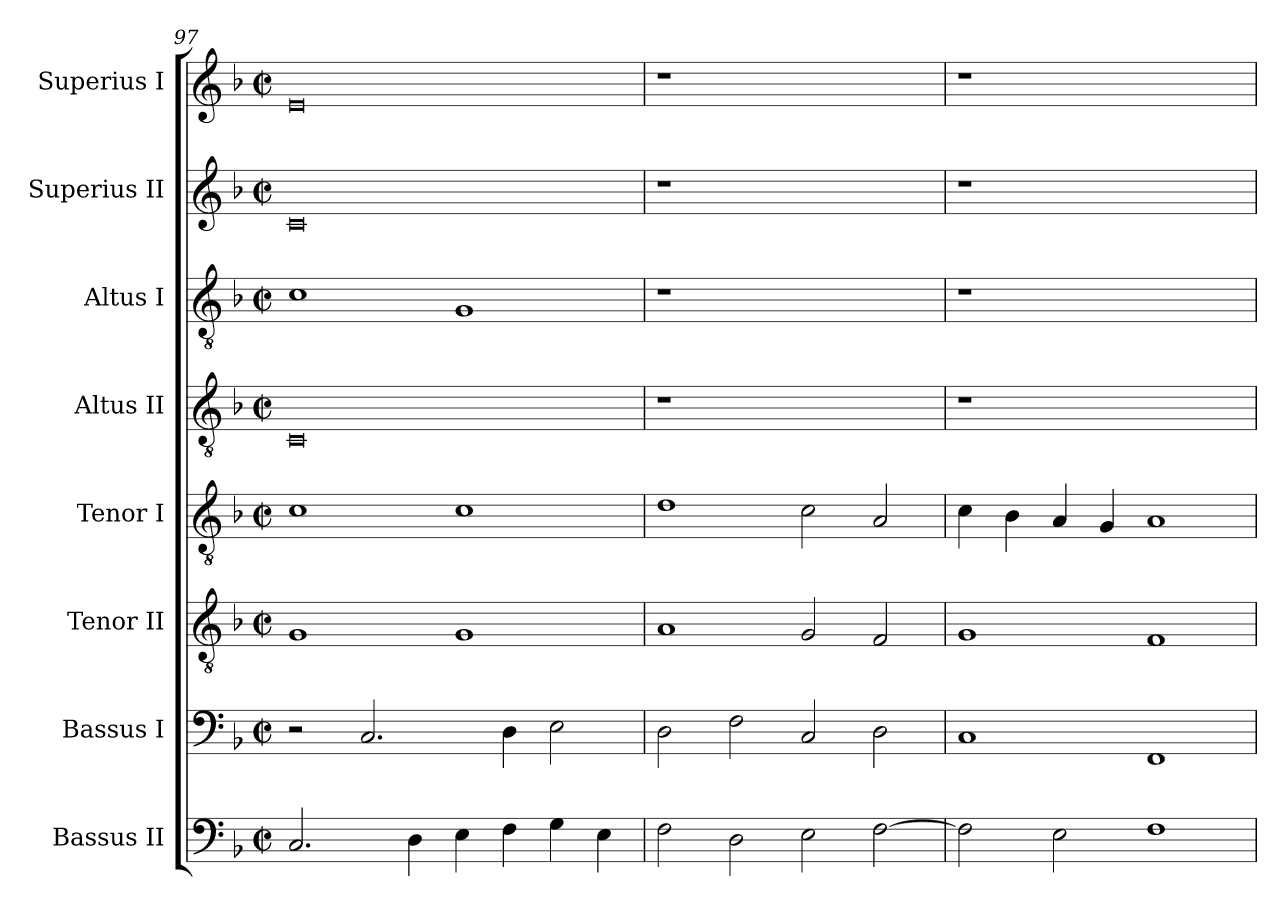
**kern	**kern	**kern	**kern	**kern	**kern	**kern	**kern
*part8	*part7	*part6	*part5	*part4	*part3	*part2	*part1
*staff8	*staff7	*staff6	*staff5	*staff4	*staff3	*staff2	*staff1
*I"Bassus II	*I"Bassus I	*I"Tenor II	*I"Tenor I	*I"Altus II	*I"Altus I	*I"Superius II	*I"Superius I
*I'B.s.	*	*	*	*I'A.s.	*	*I'S.s.	*I'S.p.
*clefF4	*clefF4	*clefGv2	*clefGv2	*clefGv2	*clefGv2	*clefG2	*clefG2
*	*	*ITrd7c12	*ITrd7c12	*ITrd7c12	*ITrd7c12	*	*
*k[b-]	*k[b-]	*k[b-]	*k[b-]	*k[b-]	*k[b-]	*k[b-]	*k[b-]
*F:	*F:	*F:	*F:	*F:	*F:	*F:	*F:
*M2/2	*M2/2	*M2/2	*M2/2	*M2/2	*M2/2	*M2/2	*M2/2
*met(c|)	*met(c|)	*met(c|)	*met(c|)	*met(c|)	*met(c|)	*met(c|)	*met(c|)
=97	=97	=97	=97	=97	=97	=97	=97
2.Ci/	2r	1GGi	1Ci	0CCi	1Ci	0ci	0ei
.	2.Ci/	.	.	.	.	.	.
4Di\	.	.	.	.	.	.	.
4Ei\	.	1GGi	1Ci	.	1GGi	.	.
4Fi\	4Di\	.	.	.	.	.	.
4Gi\	2Ei\	.	.	.	.	.	.
4Ei\	.	.	.	.	.	.	.
!!LO:PB:g=z
=98	=98	=98	=98	=98	=98	=98	=98
!	!	!	!	!LO:N:vis=1	!LO:N:vis=1	!LO:N:vis=1	!LO:N:vis=1
2Fi\	2Di\	1AAi	1Di	1r	1r	1r	1r
2Di\	2Fi\	.	.	.	.	.	.
2Ei\	2Ci/	2GGi/	2Ci\	1ryy	1ryy	1ryy	1ryy
[>2Fi\	2Di\	2FFi/	2AAi/	.	.	.	.
=99	=99	=99	=99	=99	=99	=99	=99
!	!	!	!	!LO:N:vis=1	!LO:N:vis=1	!LO:N:vis=1	!LO:N:vis=1
2Fi\]	1Ci	1GGi	4Ci\	1r	1r	1r	1r
.	.	.	4BB-i\	.	.	.	.
2Ei\	.	.	4AAi/	.	.	.	.
.	.	.	4GGi/	.	.	.	.
1Fi	1FFi	1FFi	1AAi	1ryy	1ryy	1ryy	1ryy
=	=	=	=	=	=	=	=
*-	*-	*-	*-	*-	*-	*-	*-
